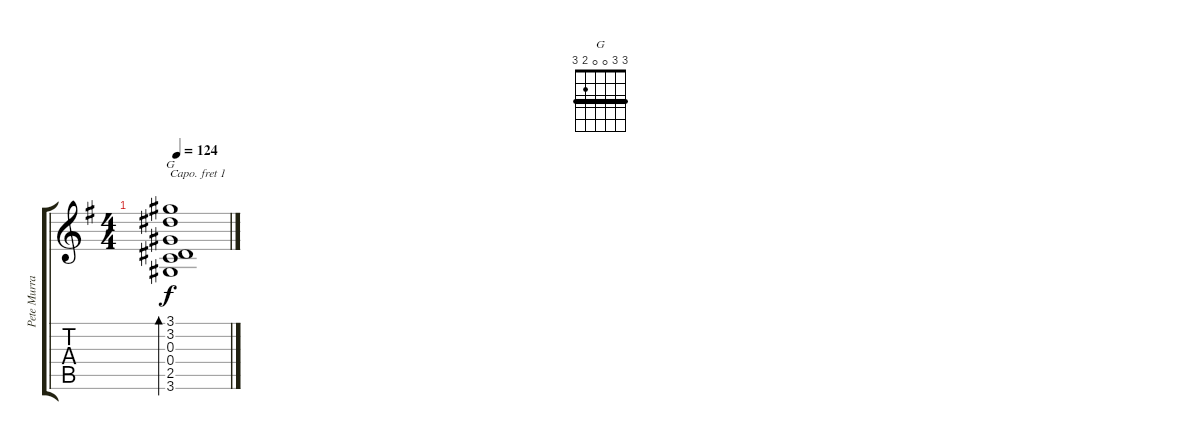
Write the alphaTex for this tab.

\track ("Pete Murray (Guitar)" "Pete Murra") {instrument acousticguitarsteel}
\staff {score tabs}
\capo 1
\tuning (E4 B3 G3 D3 A2 E2) {hide}
\chord ("G" 3 3 0 0 2 3) {barre 3}
\ts (4 4)
\tempo 124
\clef g2
\ks g
(3.1 3.2 0.3 0.4 2.5 3.6).1{bd 240 ch "G" dy f}
